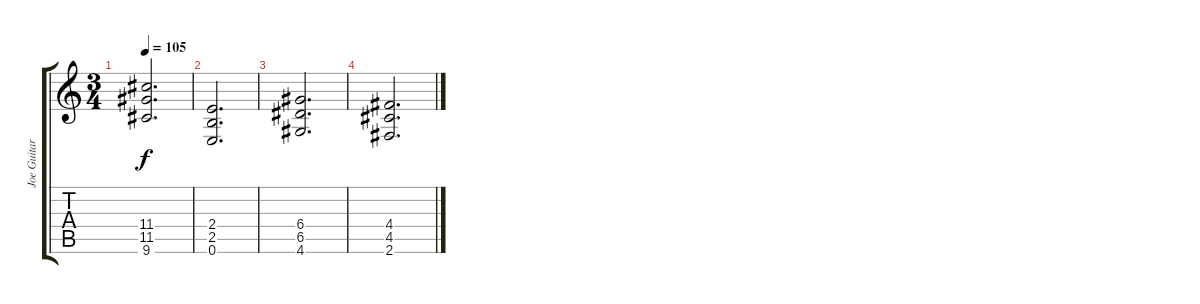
\track ("Joe Guitar" "Joe Guitar") {instrument overdrivenguitar}
\staff {score tabs}
\tuning (E4 B3 G3 D3 A2 E2) {hide}
\ts (3 4)
\tempo 105
\clef g2
\ks c
(11.4 11.5 9.6).2{d dy f} |
(2.4 2.5 0.6).2{d} |
(6.4 6.5 4.6).2{d} |
(4.4 4.5 2.6).2{d}
